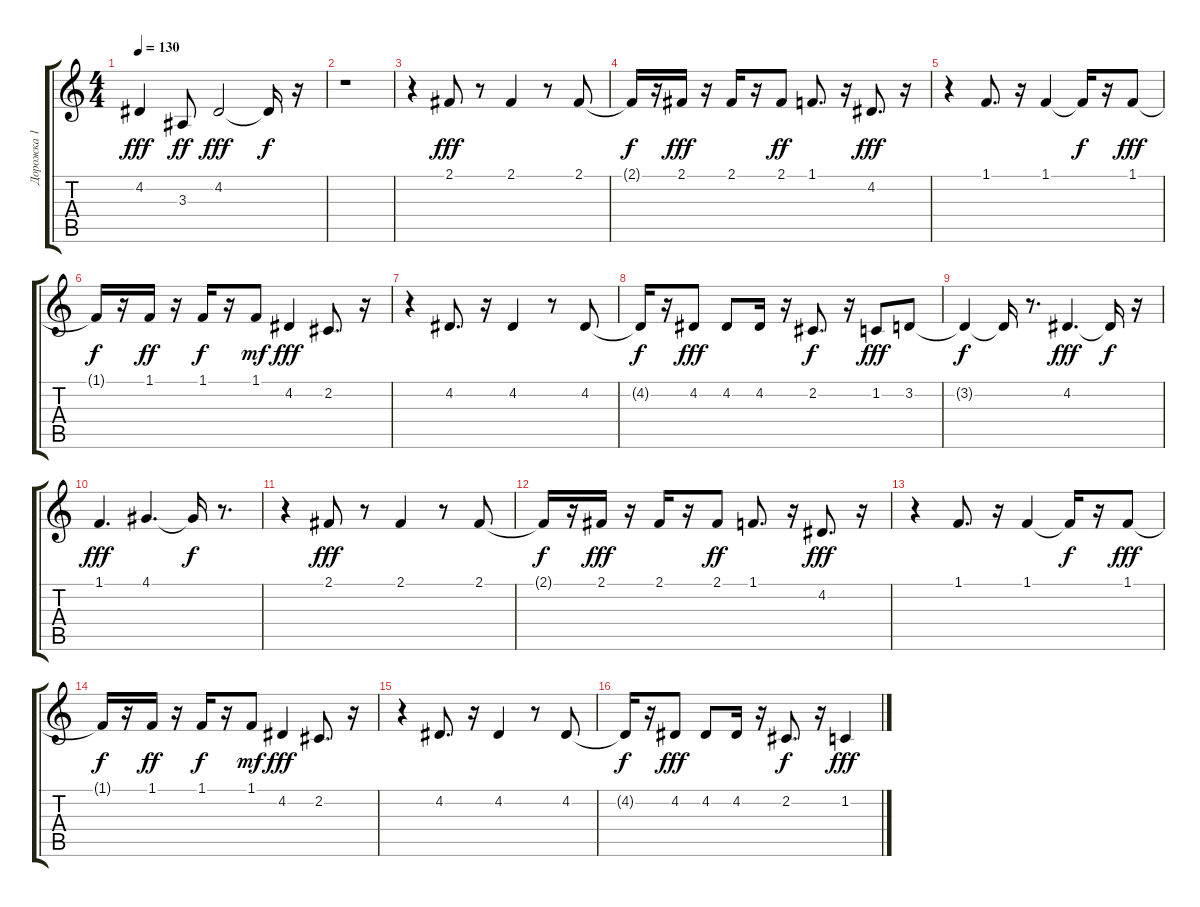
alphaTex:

\track ("Дорожка 1" "Дорожка 1") {instrument clarinet}
\staff {score tabs}
\tuning (E4 B3 G3 D3 A2 E2) {hide}
\ts (4 4)
\tempo 130
\clef g2
\ks c
4.2.4{dy fff} 3.3.8{dy ff} 4.2.2{dy fff} 4.2{t}.16{dy f} r.16 |
r.1 |
r.4 2.1.8{dy fff} r.8 2.1.4 r.8 2.1.8 |
2.1{t}.16{dy f} r.16 2.1.16{dy fff} r.16 2.1.16 r.16 2.1.8{dy ff} 1.1.8{d} r.16 4.2.8{d dy fff} r.16 |
r.4 1.1.8{d} r.16 1.1.4 1.1{t}.16{dy f} r.16 1.1.8{dy fff} |
1.1{t}.16{dy f} r.16 1.1.16{dy ff} r.16 1.1.16{dy f} r.16 1.1.8{dy mf} 4.2.4{dy fff} 2.2.8{d} r.16 |
r.4 4.2.8{d} r.16 4.2.4 r.8 4.2.8 |
4.2{t}.16{dy f} r.16 4.2.8{dy fff} 4.2.8 4.2.16 r.16 2.2.8{d dy f} r.16 1.2.8{dy fff} 3.2.8 |
3.2{t}.4{dy f} 3.2{t}.16 r.8{d} 4.2.4{d dy fff} 4.2{t}.16{dy f} r.16 |
1.1.4{d dy fff} 4.1.4{d} 4.1{t}.16{dy f} r.8{d} |
r.4 2.1.8{dy fff} r.8 2.1.4 r.8 2.1.8 |
2.1{t}.16{dy f} r.16 2.1.16{dy fff} r.16 2.1.16 r.16 2.1.8{dy ff} 1.1.8{d} r.16 4.2.8{d dy fff} r.16 |
r.4 1.1.8{d} r.16 1.1.4 1.1{t}.16{dy f} r.16 1.1.8{dy fff} |
1.1{t}.16{dy f} r.16 1.1.16{dy ff} r.16 1.1.16{dy f} r.16 1.1.8{dy mf} 4.2.4{dy fff} 2.2.8{d} r.16 |
r.4 4.2.8{d} r.16 4.2.4 r.8 4.2.8 |
4.2{t}.16{dy f} r.16 4.2.8{dy fff} 4.2.8 4.2.16 r.16 2.2.8{d dy f} r.16 1.2.4{dy fff}
